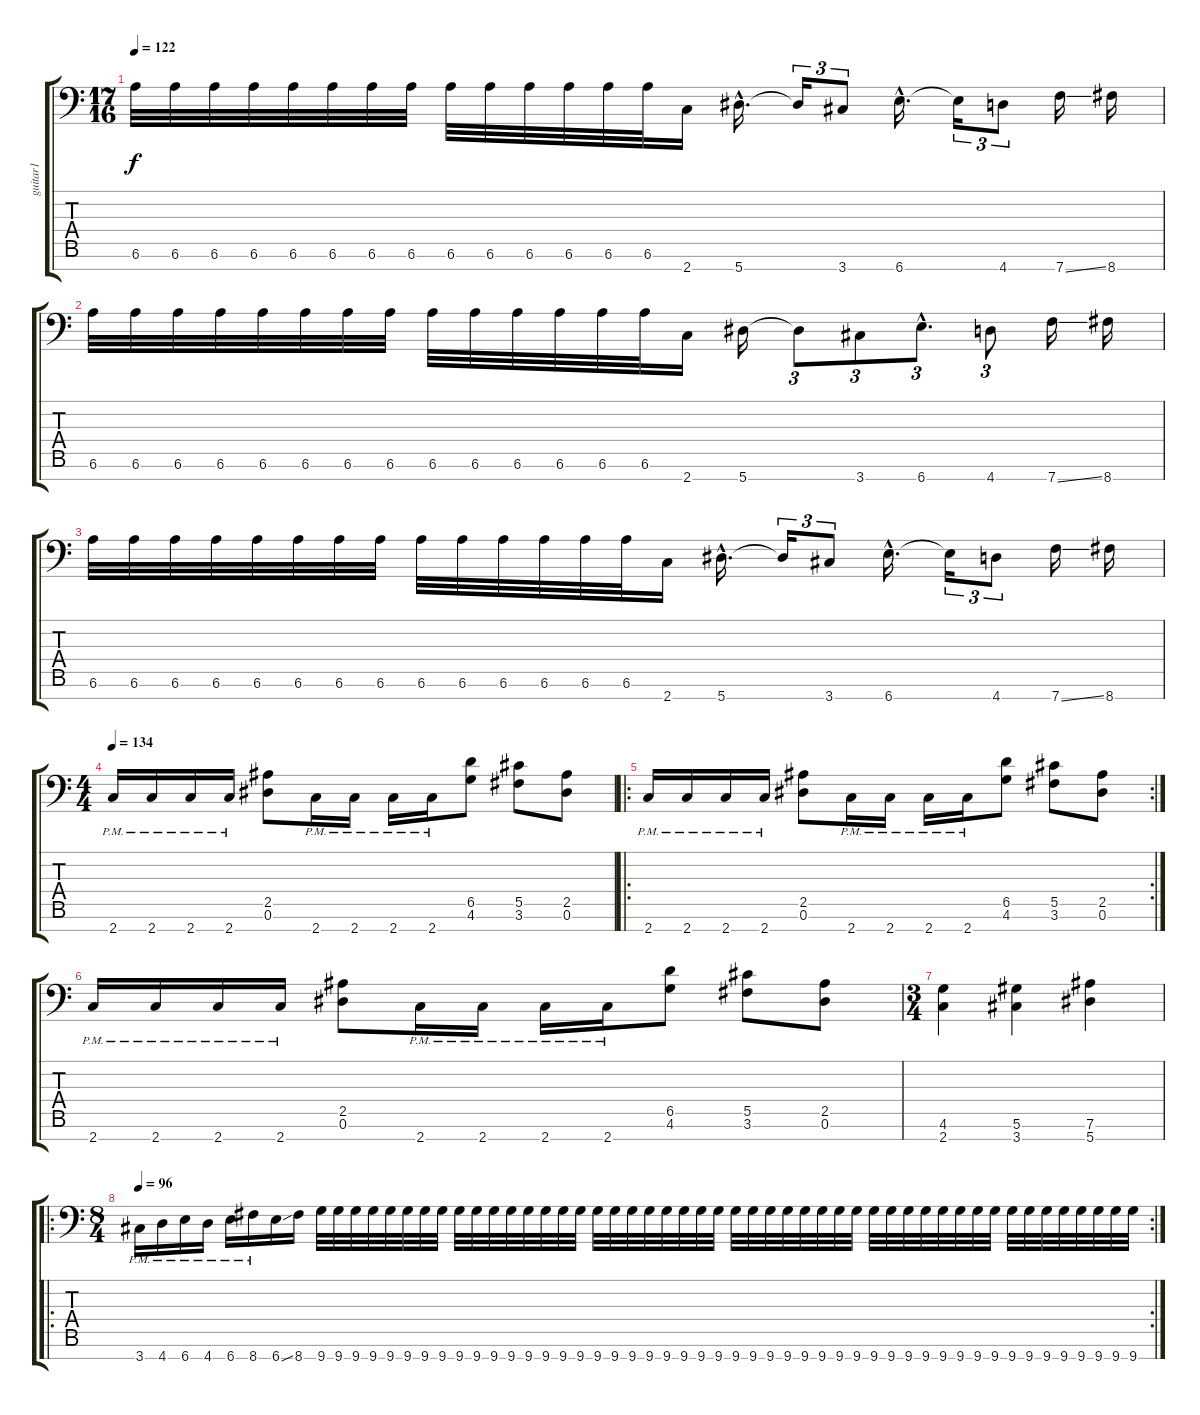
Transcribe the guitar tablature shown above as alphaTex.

\track ("guitar1" "guitar1") {instrument distortionguitar}
\staff {score tabs}
\tuning (Eb4 Bb3 Gb3 Db3 Ab2 Eb2 Bb1) {hide}
\ts (17 16)
\tempo 122
\clef f4
\ks c
6.6.32{dy f} 6.6.32 6.6.32 6.6.32 6.6.32 6.6.32 6.6.32 6.6.32 6.6.32 6.6.32 6.6.32 6.6.32 6.6.32 6.6.32 2.7.16 5.7{hac}.16{d} 5.7{t}.16{tu (3 2)} 3.7.8{tu (3 2)} 6.7{hac}.16{d} 6.7{t}.16{tu (3 2)} 4.7.8{tu (3 2)} 7.7{ss}.16 8.7.16 |
6.6.32 6.6.32 6.6.32 6.6.32 6.6.32 6.6.32 6.6.32 6.6.32 6.6.32 6.6.32 6.6.32 6.6.32 6.6.32 6.6.32 2.7.16 5.7.16 5.7{t}.8{tu (3 2)} 3.7.8{tu (3 2)} 6.7{hac}.8{d tu (3 2)} 4.7.8{tu (3 2)} 7.7{ss}.16 8.7.16 |
6.6.32 6.6.32 6.6.32 6.6.32 6.6.32 6.6.32 6.6.32 6.6.32 6.6.32 6.6.32 6.6.32 6.6.32 6.6.32 6.6.32 2.7.16 5.7{hac}.16{d} 5.7{t}.16{tu (3 2)} 3.7.8{tu (3 2)} 6.7{hac}.16{d} 6.7{t}.16{tu (3 2)} 4.7.8{tu (3 2)} 7.7{ss}.16 8.7.16 |
\ts (4 4)
\tempo 134
2.7{pm}.16 2.7{pm}.16 2.7{pm}.16 2.7{pm}.16 (2.5 0.6).8 2.7{pm}.16 2.7{pm}.16 2.7{pm}.16 2.7{pm}.16 (6.5 4.6).8 (5.5 3.6).8 (2.5 0.6).8 |
\ro
\rc 2
2.7{pm}.16 2.7{pm}.16 2.7{pm}.16 2.7{pm}.16 (2.5 0.6).8 2.7{pm}.16 2.7{pm}.16 2.7{pm}.16 2.7{pm}.16 (6.5 4.6).8 (5.5 3.6).8 (2.5 0.6).8 |
2.7{pm}.16 2.7{pm}.16 2.7{pm}.16 2.7{pm}.16 (2.5 0.6).8 2.7{pm}.16 2.7{pm}.16 2.7{pm}.16 2.7{pm}.16 (6.5 4.6).8 (5.5 3.6).8 (2.5 0.6).8 |
\ts (3 4)
(4.6 2.7).4 (5.6 3.7).4 (7.6 5.7).4 |
\ro
\rc 2
\ts (8 4)
\tempo 96
3.7{pm}.16 4.7{pm}.16 6.7{pm}.16 4.7{pm}.16 6.7{pm}.16 8.7{pm}.16 6.7{ss}.16 8.7.16 9.7.32 9.7.32 9.7.32 9.7.32 9.7.32 9.7.32 9.7.32 9.7.32 9.7.32 9.7.32 9.7.32 9.7.32 9.7.32 9.7.32 9.7.32 9.7.32 9.7.32 9.7.32 9.7.32 9.7.32 9.7.32 9.7.32 9.7.32 9.7.32 9.7.32 9.7.32 9.7.32 9.7.32 9.7.32 9.7.32 9.7.32 9.7.32 9.7.32 9.7.32 9.7.32 9.7.32 9.7.32 9.7.32 9.7.32 9.7.32 9.7.32 9.7.32 9.7.32 9.7.32 9.7.32 9.7.32 9.7.32 9.7.32
